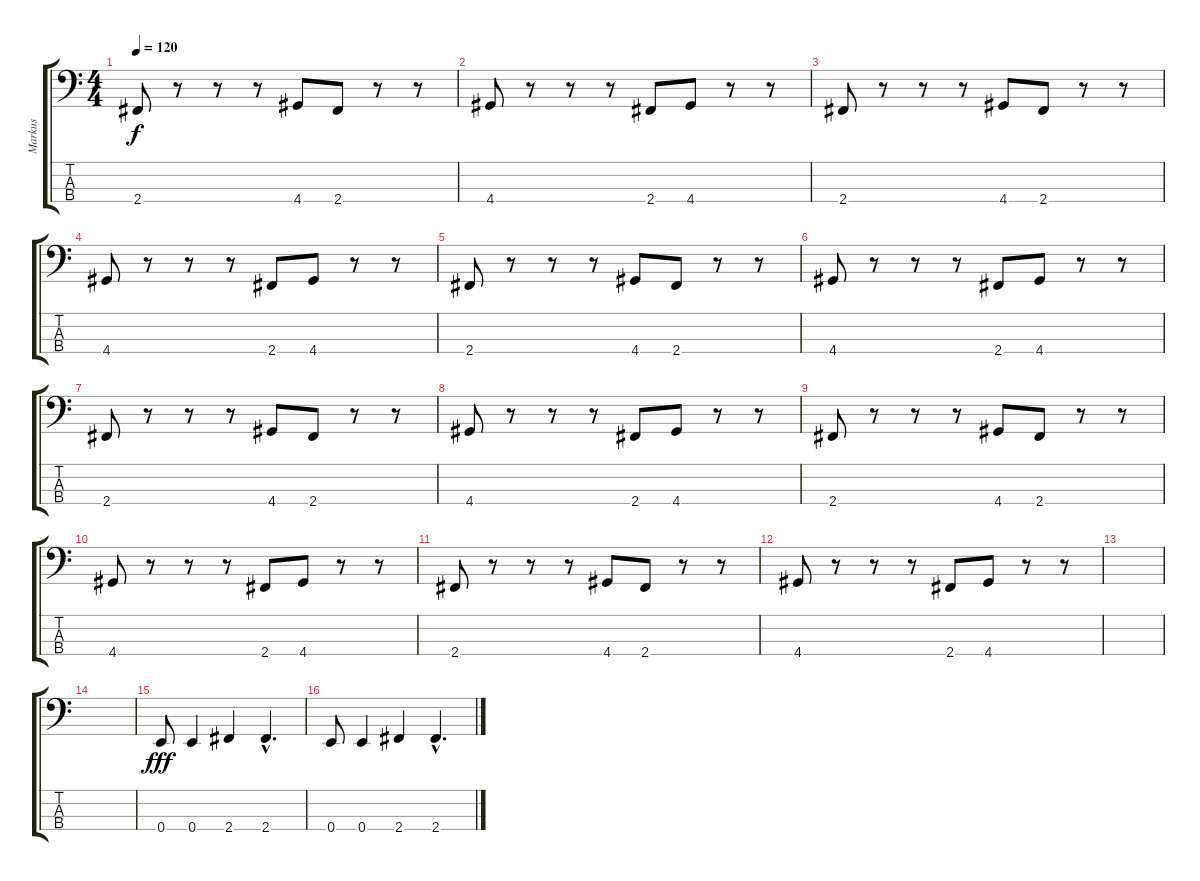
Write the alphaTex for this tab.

\track ("Markus" "Markus") {instrument electricbassfinger}
\staff {score tabs}
\tuning (G2 D2 A1 E1) {hide}
\ts (4 4)
\tempo 120
\clef f4
\ks c
2.4.8{dy f} r.8 r.8 r.8 4.4.8 2.4.8 r.8 r.8 |
4.4.8 r.8 r.8 r.8 2.4.8 4.4.8 r.8 r.8 |
2.4.8 r.8 r.8 r.8 4.4.8 2.4.8 r.8 r.8 |
4.4.8 r.8 r.8 r.8 2.4.8 4.4.8 r.8 r.8 |
2.4.8 r.8 r.8 r.8 4.4.8 2.4.8 r.8 r.8 |
4.4.8 r.8 r.8 r.8 2.4.8 4.4.8 r.8 r.8 |
2.4.8 r.8 r.8 r.8 4.4.8 2.4.8 r.8 r.8 |
4.4.8 r.8 r.8 r.8 2.4.8 4.4.8 r.8 r.8 |
2.4.8 r.8 r.8 r.8 4.4.8 2.4.8 r.8 r.8 |
4.4.8 r.8 r.8 r.8 2.4.8 4.4.8 r.8 r.8 |
2.4.8 r.8 r.8 r.8 4.4.8 2.4.8 r.8 r.8 |
4.4.8 r.8 r.8 r.8 2.4.8 4.4.8 r.8 r.8 |
|
|
0.4.8{dy fff} 0.4.4 2.4.4 2.4{hac}.4{d} |
0.4.8 0.4.4 2.4.4 2.4{hac}.4{d}
